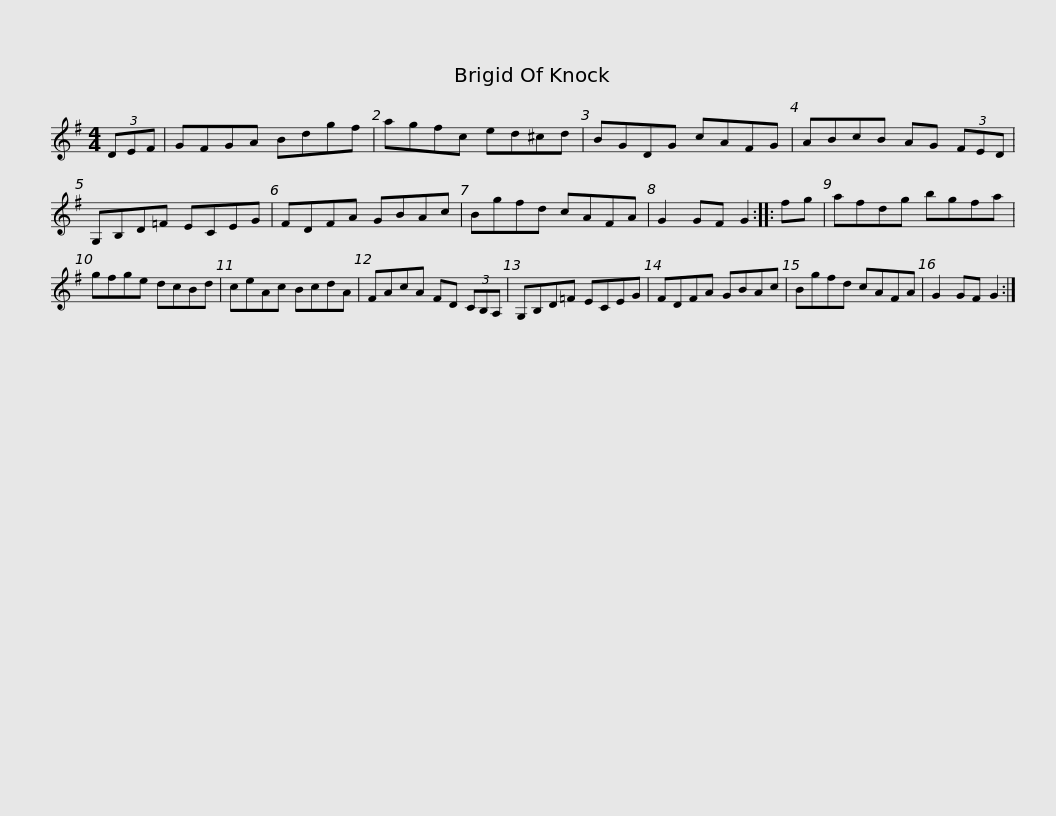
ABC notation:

X:1
L:1/8
M:4/4
I:linebreak $
K:G
V:1 treble
V:1
 (3DEF | GFGA Bdgf | agfc ed^cd | BGDG cAFG | ABcB AG (3FED |$ %5
 G,B,D=F ECEG | FDFA GBAc | Bgfd cAFA | G2 GF G2 :: fg | %10
 afdg bgfa |$ gfge dcBd | ceAc BcdA | FAcA FD (3CB,A, | G,B,D=F ECEG | %15
 FDFA GBAc |$ Bgfd cAFA | G2 GF G2 :| %18
